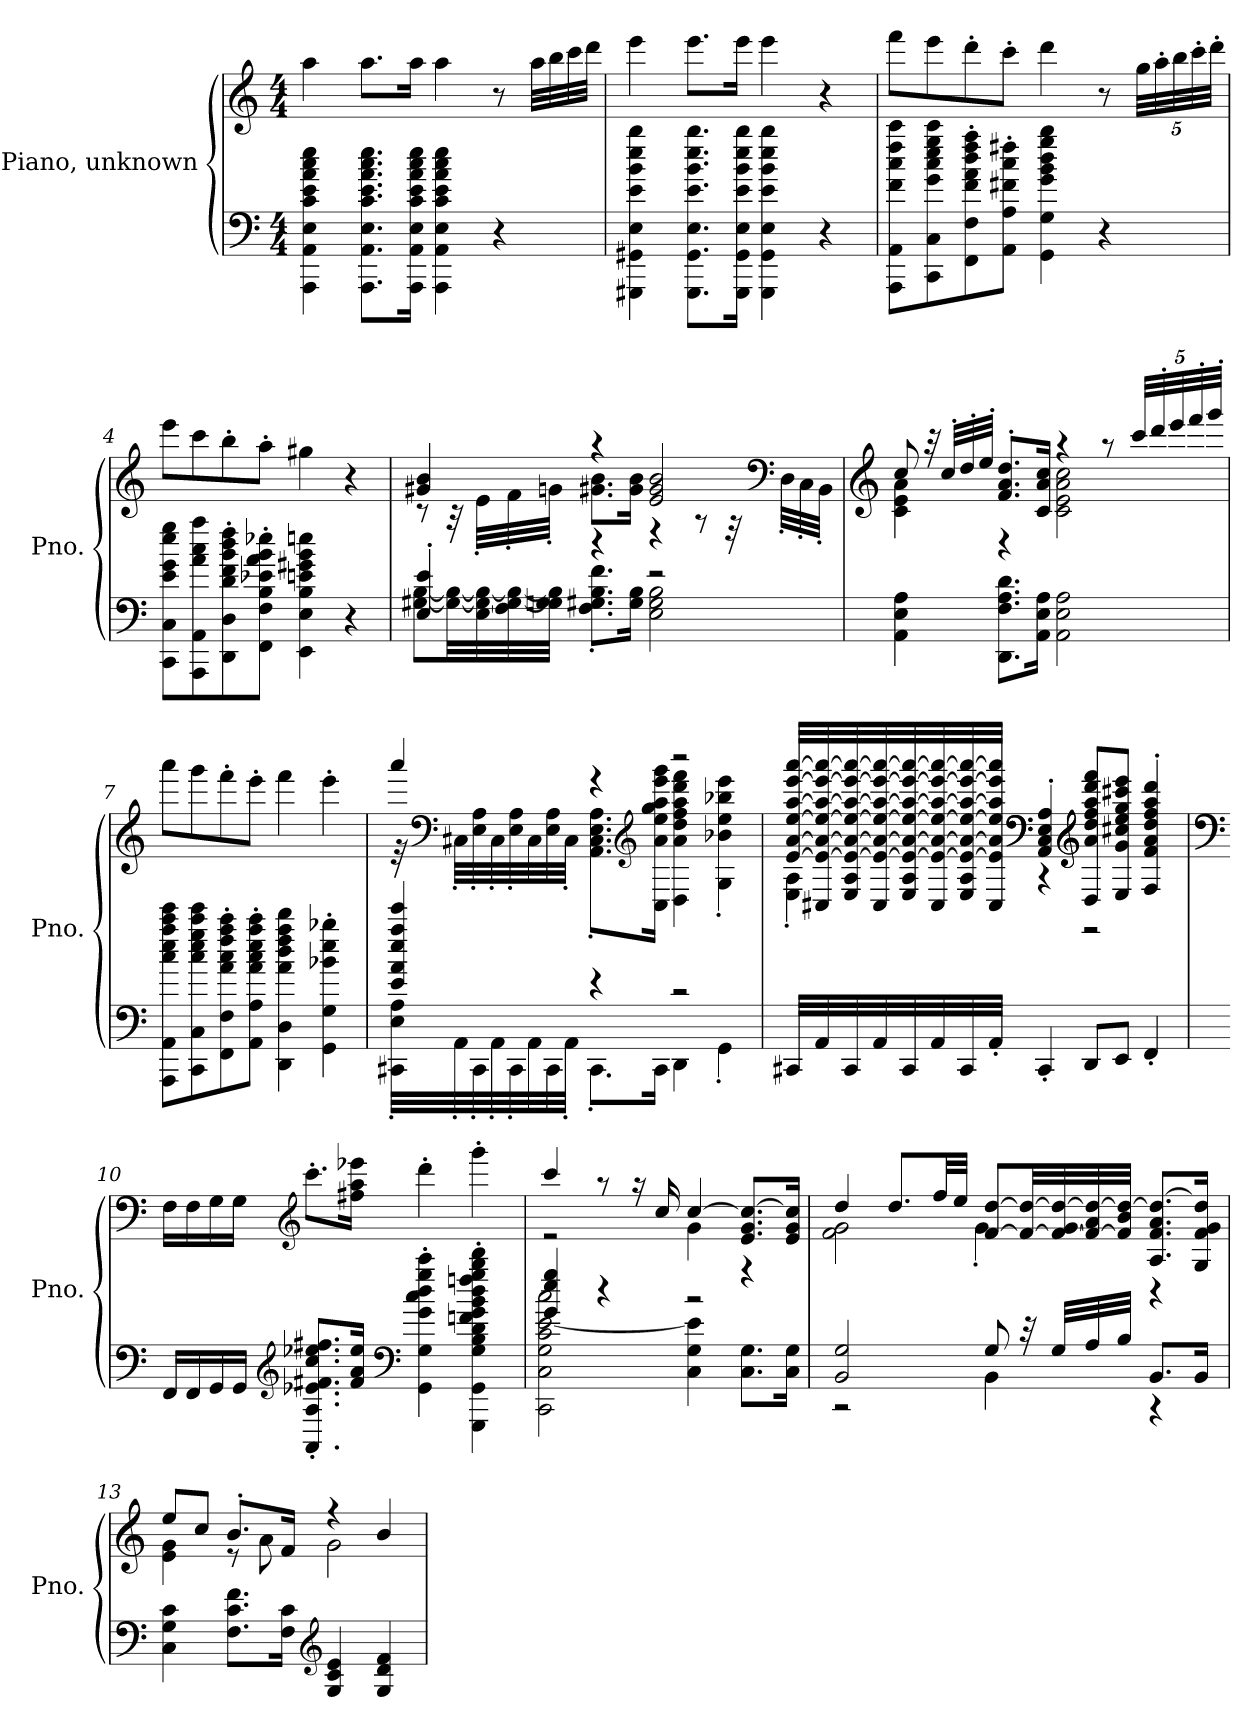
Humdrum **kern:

**kern	**kern
*part1	*part1
*staff2	*staff1
*I"Piano, unknown	*
*I'Pno.	*
*clefF4	*clefG2
*k[]	*k[]
*M4/4	*M4/4
*MM120	*MM120
=1	=1
4AAA\ 4AA\ 4E\ 4c\ 4e\ 4a\ 4cc\ 4ee\	4aa\
8.AAA\ 8.AA\ 8.E\ 8.c\ 8.e\ 8.a\ 8.cc\ 8.ee\L	8.aa\L
16AAA\ 16AA\ 16E\ 16c\ 16e\ 16a\ 16cc\ 16ee\Jk	16aa\Jk
4AAA\ 4AA\ 4E\ 4c\ 4e\ 4a\ 4cc\ 4ee\	4aa\
4r	8r
.	32aa\LLL
.	32bb\
.	32ccc\
.	32ddd\JJJ
=2	=2
4GGG#X\ 4GG#X\ 4E\ 4e\ 4b\ 4ee\ 4bb\	4eee\
8.GGG#\ 8.GG#\ 8.E\ 8.e\ 8.b\ 8.ee\ 8.bb\L	8.eee\L
16GGG#\ 16GG#\ 16E\ 16e\ 16b\ 16ee\ 16bb\Jk	16eee\Jk
4GGG#\ 4GG#\ 4E\ 4e\ 4b\ 4ee\ 4bb\	4eee\
4r	4r
=3	=3
8AAA\ 8AA\ 8f\ 8cc\ 8ff\ 8ccc\L	8fff\L
8CC\ 8C\ 8g\ 8cc\ 8ee\ 8gg\ 8ccc\	8eee\
8FF\' 8F\' 8f\' 8a\' 8dd\' 8ff\' 8aa\'	8ddd'\
8AA\' 8A\' 8f#X\' 8cc\' 8ff#X\'J	8ccc'\J
4GG\ 4G\ 4g\ 4b\ 4dd\ 4gg\ 4bb\	4ddd\
4r	8r
*	*Xbrackettup
.	40gg\LLL
.	40aa'\
.	40bb\
.	40ccc'\
.	40ddd'\JJJ
=4	=4
8CC\ 8C\ 8e\ 8g\ 8ee\ 8gg\L	8eee\L
8AAA\ 8AA\ 8a\ 8cc\ 8aa\	8ccc\
8DD\' 8D\' 8d\' 8f\' 8b\' 8dd\' 8ff\'	8bb'\
8FF\' 8F\' 8B\' 8e-X\' 8a\' 8b\' 8ee-X\'J	8aa'\J
4EE\ 4E\ 4B\ 4en\ 4g#X\ 4b\ 4een\	4gg#X\
4r	4r
!!LO:LB:g=z
=5	=5
*^	*^
4E/' 4e/'	[8G#X\ [8B\L	4g#X/ 4b/	8r
.	32G#\_ 32B\_LL	.	32r
.	32E\ 32G#\_ 32B\_	.	32e'\LLL
.	32F\ 32G#\_ 32B\_	.	32f'\
.	32Gn\ 32G#\] 32B\]JJJ	.	32gn'\JJJ
4r	8.F\' 8.G#X\' 8.B\' 8.f\'L	4r	8.g#X\ 8.b\L
.	16G#\ 16B\Jk	.	16g#\ 16b\Jk
2r	2E\ 2G#\ 2B\	2e/ 2g#/ 2b/	4r
.	.	.	8r
.	.	.	32r
*	*	*clefF4	*
.	.	.	32D'\LLL
.	.	.	32C'\
.	.	.	32BB'\JJJ
*v	*v	*	*
=6	=6	=6
*	*clefG2	*
4AA\ 4E\ 4A\	8cc/	4c\ 4e\ 4a\
.	32r	.
.	32cc'/LLL	.
.	32dd'/	.
.	32ee'/JJJ	.
8.DD\ 8.F\ 8.A\ 8.d\L	8.f/' 8.a/' 8.dd/'L	4r
16AA\ 16E\ 16A\Jk	16c/ 16a/ 16cc/Jk	.
2AA\ 2E\ 2A\	4r	2c\ 2e\ 2a\ 2cc\
.	8r	.
.	40ccc/LLL	.
.	40ddd'/	.
.	40eee/	.
.	40fff'/	.
.	40ggg'/JJJ	.
*	*v	*v
!!LO:LB:g=z
=7	=7
8AAA\ 8AA\ 8cc\ 8ee\ 8aa\ 8ccc\ 8eee\L	8aaa\L
8CC\ 8C\ 8cc\ 8ee\ 8gg\ 8ccc\ 8eee\	8ggg\
8FF\' 8F\' 8a\' 8cc\' 8ff\' 8aa\' 8ccc\'	8fff'\
8AA\' 8A\' 8a\' 8cc\' 8ee\' 8aa\' 8ccc\'J	8eee'\J
4DD\ 4D\ 4a\ 4dd\ 4ff\ 4aa\ 4ddd\	4fff\
4GG\' 4G\' 4b-X\' 4ee\' 4bb-X\'	4eee'\
=8	=8
*^	*^
4e/ 4a/ 4ee/ 4aa/ 4eee/	32CC#X\' 32E\' 32A\'LLL	4aaa/	32r
*	*	*clefF4	*
.	32AA'\	.	32C#X'\LLL
.	32CC#'\	.	32E\' 32A\'
.	32AA'\	.	32C#'\
.	32CC#'\	.	32E\' 32A\'
.	32AA\	.	32C#\
.	32CC#\	.	32E\ 32A\
.	32AA'\JJJ	.	32C#'\JJJ
4r	8.CC#'\L	4r	8.AA\' 8.C#\' 8.E\' 8.A\'L
*	*	*clefG2	*
.	16CC#\Jk	.	16C#\ 16a\ 16ee\ 16gg\ 16aa\ 16eee\ 16ggg\Jk
2r	4DD\	2r	4D\ 4a\ 4dd\ 4ff\ 4aa\ 4ddd\ 4fff\
.	4GG'\	.	4G\' 4b-X\' 4ee\' 4bb-X\' 4eee\'
*v	*v	*	*
!!LO:LB:g=z	!!
=9	=9	=9
32CC#X/LLL	[32e/ [32a/ [32ee/ [32aa/ [32eee/ [32aaa/LLL	4E\' 4A\'
32AA/	32C#X/ 32e/_ 32a/_ 32ee/_ 32aa/_ 32eee/_ 32aaa/_	.
32CC#/	32E/ 32A/ 32e/_ 32a/_ 32ee/_ 32aa/_ 32eee/_ 32aaa/_	.
32AA/	32C#/ 32e/_ 32a/_ 32ee/_ 32aa/_ 32eee/_ 32aaa/_	.
32CC#/	32E/ 32A/ 32e/_ 32a/_ 32ee/_ 32aa/_ 32eee/_ 32aaa/_	.
32AA/	32C#/ 32e/_ 32a/_ 32ee/_ 32aa/_ 32eee/_ 32aaa/_	.
32CC#/	32E/ 32A/ 32e/_ 32a/_ 32ee/_ 32aa/_ 32eee/_ 32aaa/_	.
32AA'/JJJ	32C#/ 32e/] 32a/] 32ee/] 32aa/] 32eee/] 32aaa/]JJJ	.
*	*clefF4	*
4CC#'/	4AA/' 4C#/' 4E/' 4A/'	4r
*	*clefG2	*
8DD/L	8D/ 8a/ 8dd/ 8ff/ 8aa/ 8ddd/ 8fff/L	2r
8EE/J	8E/ 8g/ 8cc#X/ 8ee/ 8gg/ 8ccc#X/ 8eee/J	.
4FF'/	4F/' 4f/' 4a/' 4dd/' 4ff/' 4aa/' 4ddd/'	.
*	*v	*v
=10	=10
*	*clefF4
16FF/LL	16F\LL
16FF/	16F\
16GG/	16G\
16GG/JJ	16G\JJ
*clefG2	*clefG2
8.AA/' 8.A/' 8.e-X/' 8.f#X/' 8.cc/' 8.ee-X/' 8.ff#X/'L	8.ccc'\L
16f#/ 16a/ 16ee-/Jk	16ff#X\ 16aa\ 16eee-X\Jk
*clefF4	*
4GG\' 4G\' 4g\' 4cc\' 4dd\' 4gg\' 4ccc\'	4ddd'\
4GGG\' 4GG\' 4G\' 4B\' 4d\' 4fn\' 4g\' 4b\' 4dd\' 4ffn\' 4gg\' 4bb\' 4ddd\'	4ggg'\
!!LO:LB:g=z
=11	=11
*^	*^
4g/ 4ee/ 4gg/	2CC\ 2C\ 2G\ 2c\ [2e\ 2cc\	4ccc/	2r
4r	.	8r	.
.	.	16r	.
.	.	16cc/	.
2r	4C\ 4G\ 4e\]	[4cc/	4g\
.	8.C\ 8.G\L	8.e/ 8.g/ 8.cc/_L	4r
.	16C\ 16G\Jk	16e/ 16g/ 16cc/]Jk	.
=12	=12	=12	=12
2BB/ 2G/	2r	4dd/	2f\ 2g\
.	.	8.dd/L	.
.	.	32ff/LL	.
.	.	32ee/JJJ	.
8G/	4BB\	[8f/ [8dd/L	4g'\
32r	.	32f/_ 32dd/_LL	.
32G/LLL	.	32f/_ 32g/ 32dd/_	.
32A/	.	32f/_ 32a/ 32dd/_	.
32B/JJJ	.	32f/] 32b/ 32dd/_JJJ	.
8.BB/L	4r	8.A/ 8.f/ 8.a/ 8.dd/_L	4r
16BB/Jk	.	16G/ 16f/ 16g/ 16dd/]Jk	.
*v	*v	*	*
=13	=13	=13
4C\ 4G\ 4c\	8ee/L	4e\ 4g\
.	8cc/J	.
8.F\ 8.c\ 8.f\L	8.b'/L	8r
.	.	8a\
16F\ 16c\Jk	16f/Jk	.
*clefG2	*	*
4G/ 4c/ 4e/	4r	2g\
4G/ 4d/ 4f/	4b/	.
*	*v	*v
=	=
*-	*-
